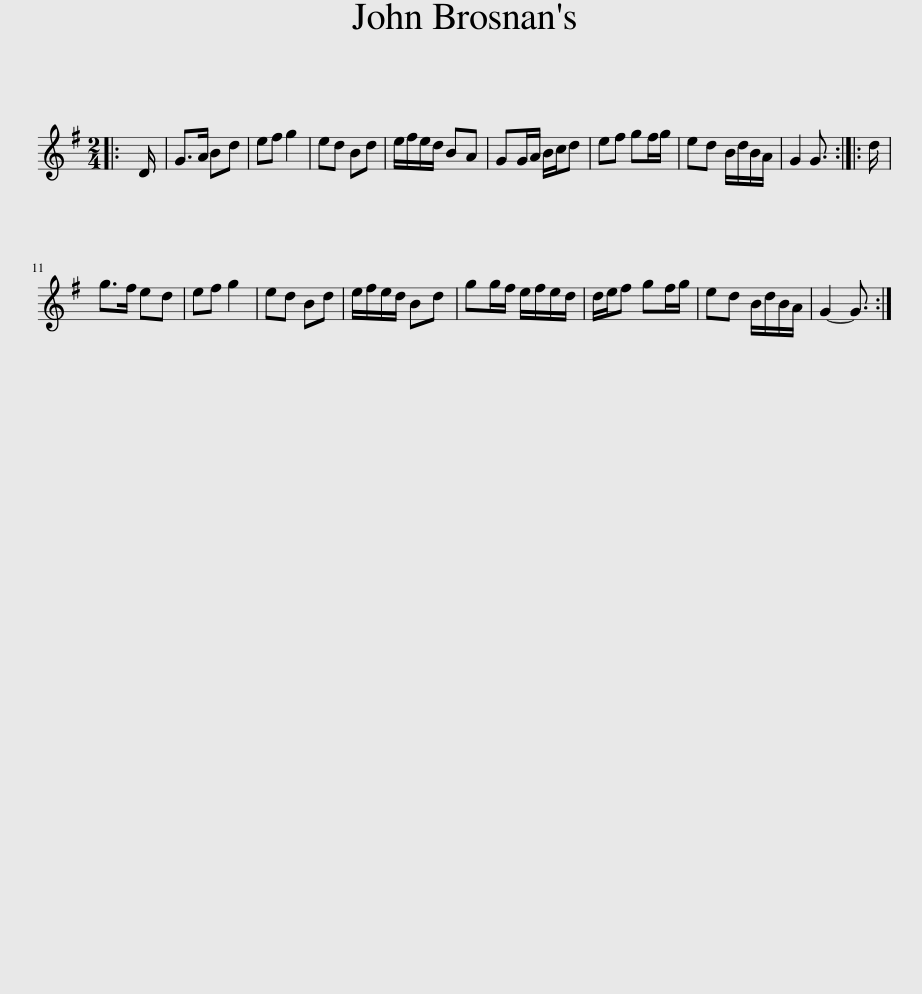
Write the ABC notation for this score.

X:1
L:1/8
M:2/4
I:linebreak $
K:G
V:1 treble
V:1
|: D/ | G>A Bd | ef g2 | ed Bd | e/f/e/d/ BA | %5
 GG/A/ B/c/d | ef gf/g/ | ed B/d/B/A/ | G2 G3/2 :: d/ |$ %10
 g>f ed | ef g2 | ed Bd | e/f/e/d/ Bd | gg/f/ e/f/e/d/ | %15
 d/e/f gf/g/ | ed B/d/B/A/ | G2- G3/2 :| %18
